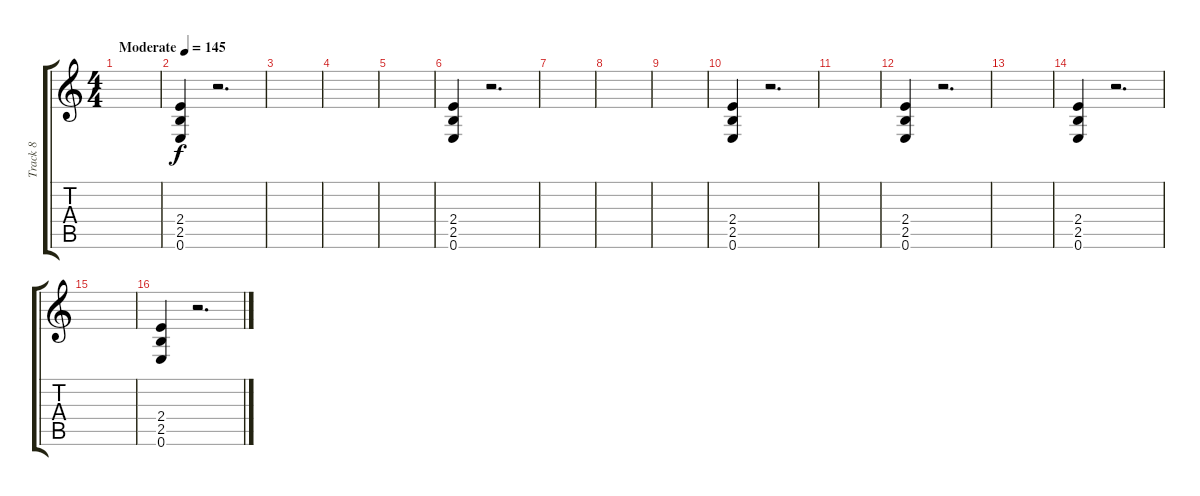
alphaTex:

\track ("Track 8" "Track 8") {instrument distortionguitar}
\staff {score tabs}
\tuning (E4 B3 G3 D3 A2 E2) {hide}
\ts (4 4)
\tempo (145 "Moderate")
\clef g2
\ks c
|
(2.4 2.5 0.6).4 r.2{d} |
|
|
|
(2.4 2.5 0.6).4 r.2{d} |
|
|
|
(2.4 2.5 0.6).4 r.2{d} |
|
(2.4 2.5 0.6).4 r.2{d} |
|
(2.4 2.5 0.6).4 r.2{d} |
|
(2.4 2.5 0.6).4 r.2{d}
